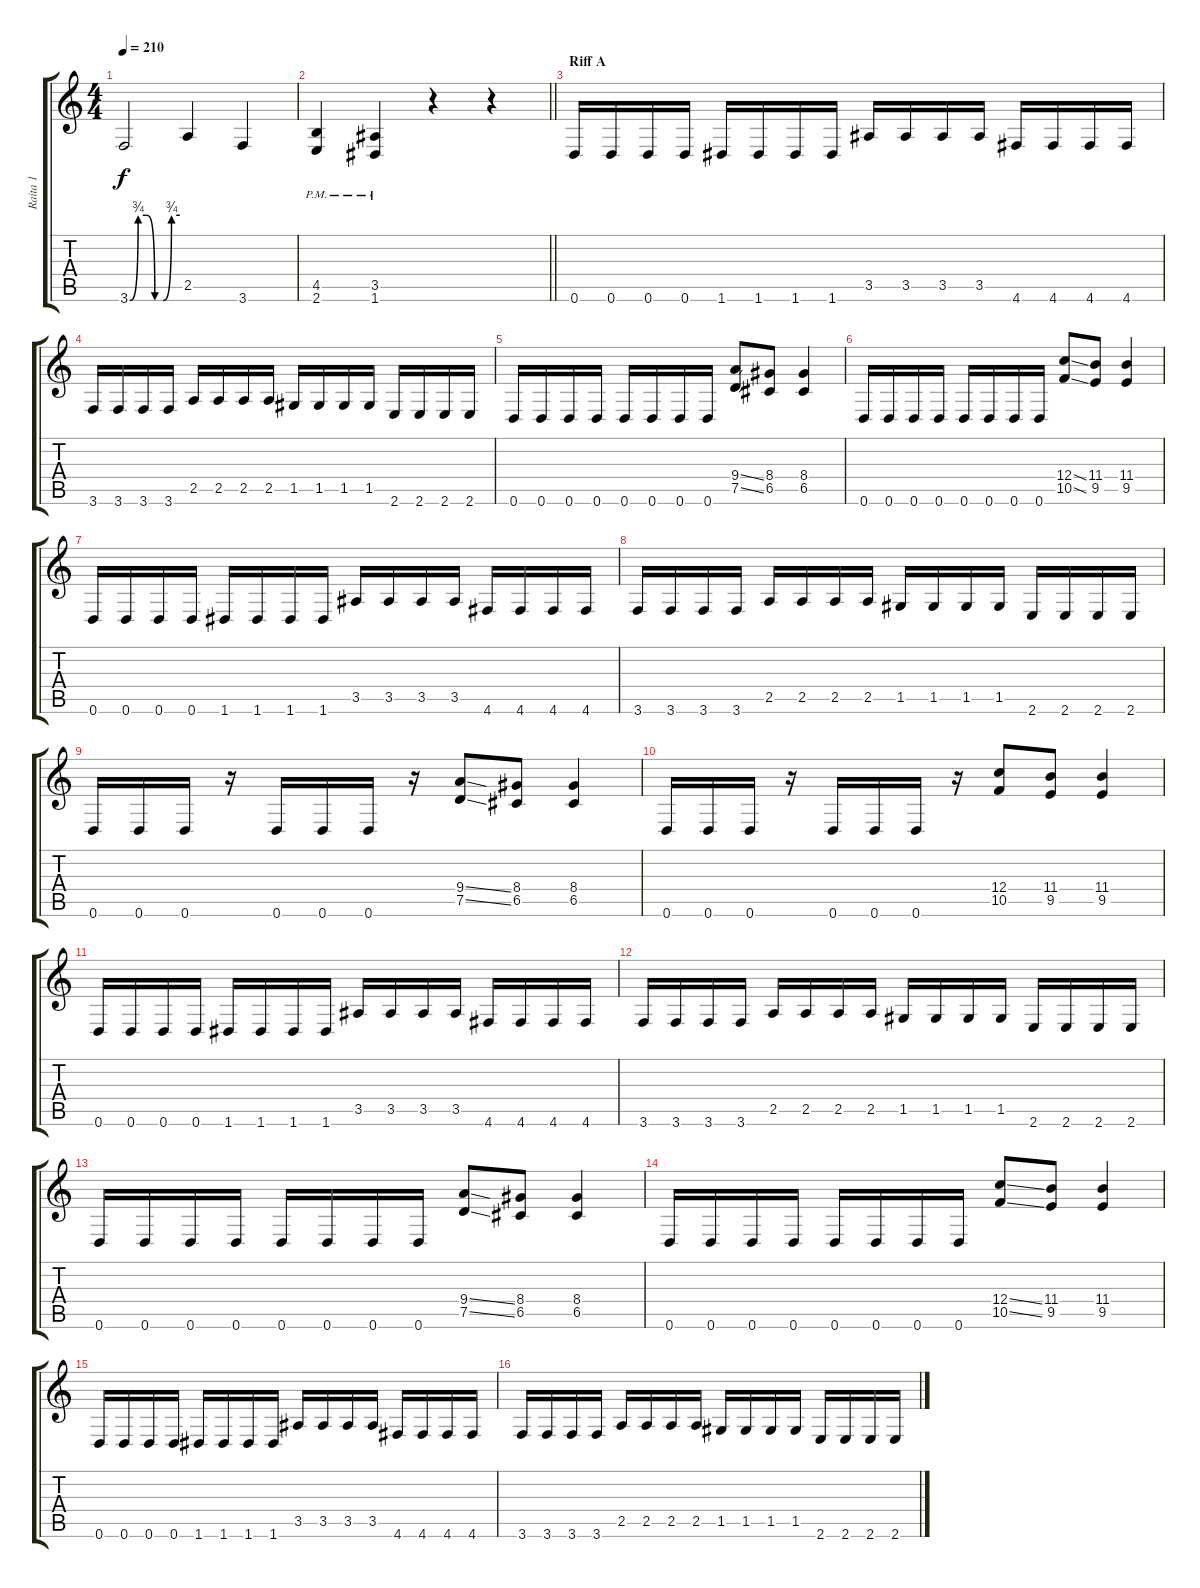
\track ("Raita 1" "Raita 1") {instrument distortionguitar}
\staff {score tabs}
\tuning (D4 A3 F3 C3 G2 D2) {hide}
\ts (4 4)
\tempo 210
\clef g2
\ks c
3.6{be (custom 0 0 10 3 20 3 30 0 40 0 50 3 60 3)}.2{dy f} 2.5.4 3.6.4 |
\barLineRight lightlight
(4.5 2.6{pm}).4 (3.5 1.6{pm}).4 r.4 r.4 |
\section ("" "Riff A")
0.6.16 0.6.16 0.6.16 0.6.16 1.6.16 1.6.16 1.6.16 1.6.16 3.5.16 3.5.16 3.5.16 3.5.16 4.6.16 4.6.16 4.6.16 4.6.16 |
3.6.16 3.6.16 3.6.16 3.6.16 2.5.16 2.5.16 2.5.16 2.5.16 1.5.16 1.5.16 1.5.16 1.5.16 2.6.16 2.6.16 2.6.16 2.6.16 |
0.6.16 0.6.16 0.6.16 0.6.16 0.6.16 0.6.16 0.6.16 0.6.16 (9.4{ss} 7.5{ss}).8 (8.4 6.5).8 (8.4 6.5).4 |
0.6.16 0.6.16 0.6.16 0.6.16 0.6.16 0.6.16 0.6.16 0.6.16 (12.4{ss} 10.5{ss}).8 (11.4 9.5).8 (11.4 9.5).4 |
0.6.16 0.6.16 0.6.16 0.6.16 1.6.16 1.6.16 1.6.16 1.6.16 3.5.16 3.5.16 3.5.16 3.5.16 4.6.16 4.6.16 4.6.16 4.6.16 |
3.6.16 3.6.16 3.6.16 3.6.16 2.5.16 2.5.16 2.5.16 2.5.16 1.5.16 1.5.16 1.5.16 1.5.16 2.6.16 2.6.16 2.6.16 2.6.16 |
0.6.16 0.6.16 0.6.16 r.16 0.6.16 0.6.16 0.6.16 r.16 (9.4{ss} 7.5{ss}).8 (8.4 6.5).8 (8.4 6.5).4 |
0.6.16 0.6.16 0.6.16 r.16 0.6.16 0.6.16 0.6.16 r.16 (12.4 10.5).8 (11.4 9.5).8 (11.4 9.5).4 |
0.6.16 0.6.16 0.6.16 0.6.16 1.6.16 1.6.16 1.6.16 1.6.16 3.5.16 3.5.16 3.5.16 3.5.16 4.6.16 4.6.16 4.6.16 4.6.16 |
3.6.16 3.6.16 3.6.16 3.6.16 2.5.16 2.5.16 2.5.16 2.5.16 1.5.16 1.5.16 1.5.16 1.5.16 2.6.16 2.6.16 2.6.16 2.6.16 |
0.6.16 0.6.16 0.6.16 0.6.16 0.6.16 0.6.16 0.6.16 0.6.16 (9.4{ss} 7.5{ss}).8 (8.4 6.5).8 (8.4 6.5).4 |
0.6.16 0.6.16 0.6.16 0.6.16 0.6.16 0.6.16 0.6.16 0.6.16 (12.4{ss} 10.5{ss}).8 (11.4 9.5).8 (11.4 9.5).4 |
0.6.16 0.6.16 0.6.16 0.6.16 1.6.16 1.6.16 1.6.16 1.6.16 3.5.16 3.5.16 3.5.16 3.5.16 4.6.16 4.6.16 4.6.16 4.6.16 |
3.6.16 3.6.16 3.6.16 3.6.16 2.5.16 2.5.16 2.5.16 2.5.16 1.5.16 1.5.16 1.5.16 1.5.16 2.6.16 2.6.16 2.6.16 2.6.16
